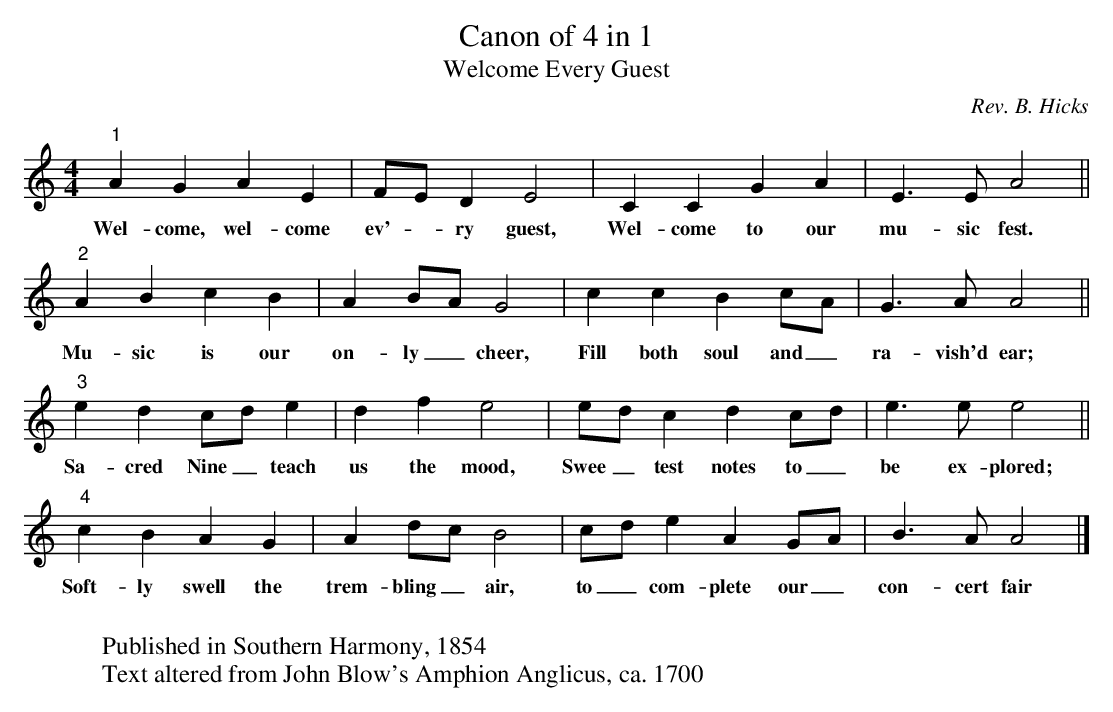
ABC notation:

X:1
T: Canon of 4 in 1
T: Welcome Every Guest
C: Rev. B. Hicks
M: 4/4
K: Am
L: 1/4
"1" AGAE|F/E/DE2|CCGA|E>EA2||
w: Wel- come, wel-come ev' - ry guest, Wel- come to our mu- sic fest.
"2" ABcB| A B/A/ G2| ccB c/A/| G>A A2||
w: Mu-sic is our on- ly_ cheer, Fill both soul and_ ra- vish'd ear;
"3" ed c/d/ e| dfe2|e/d/ cd c/d/ | e> e e2||
w: Sa- cred Nine_ teach us the mood, Swee_test notes to_ be ex-plored;
"4" cBAG|A d/c/ B2|c/d/eAG/A/|B>A A2|]
w: Soft-ly swell the trem-bling_ air, to_ com-plete our_ con-cert fair
W:
W: Published in Southern Harmony, 1854
W: Text altered from John Blow's Amphion Anglicus, ca. 1700
